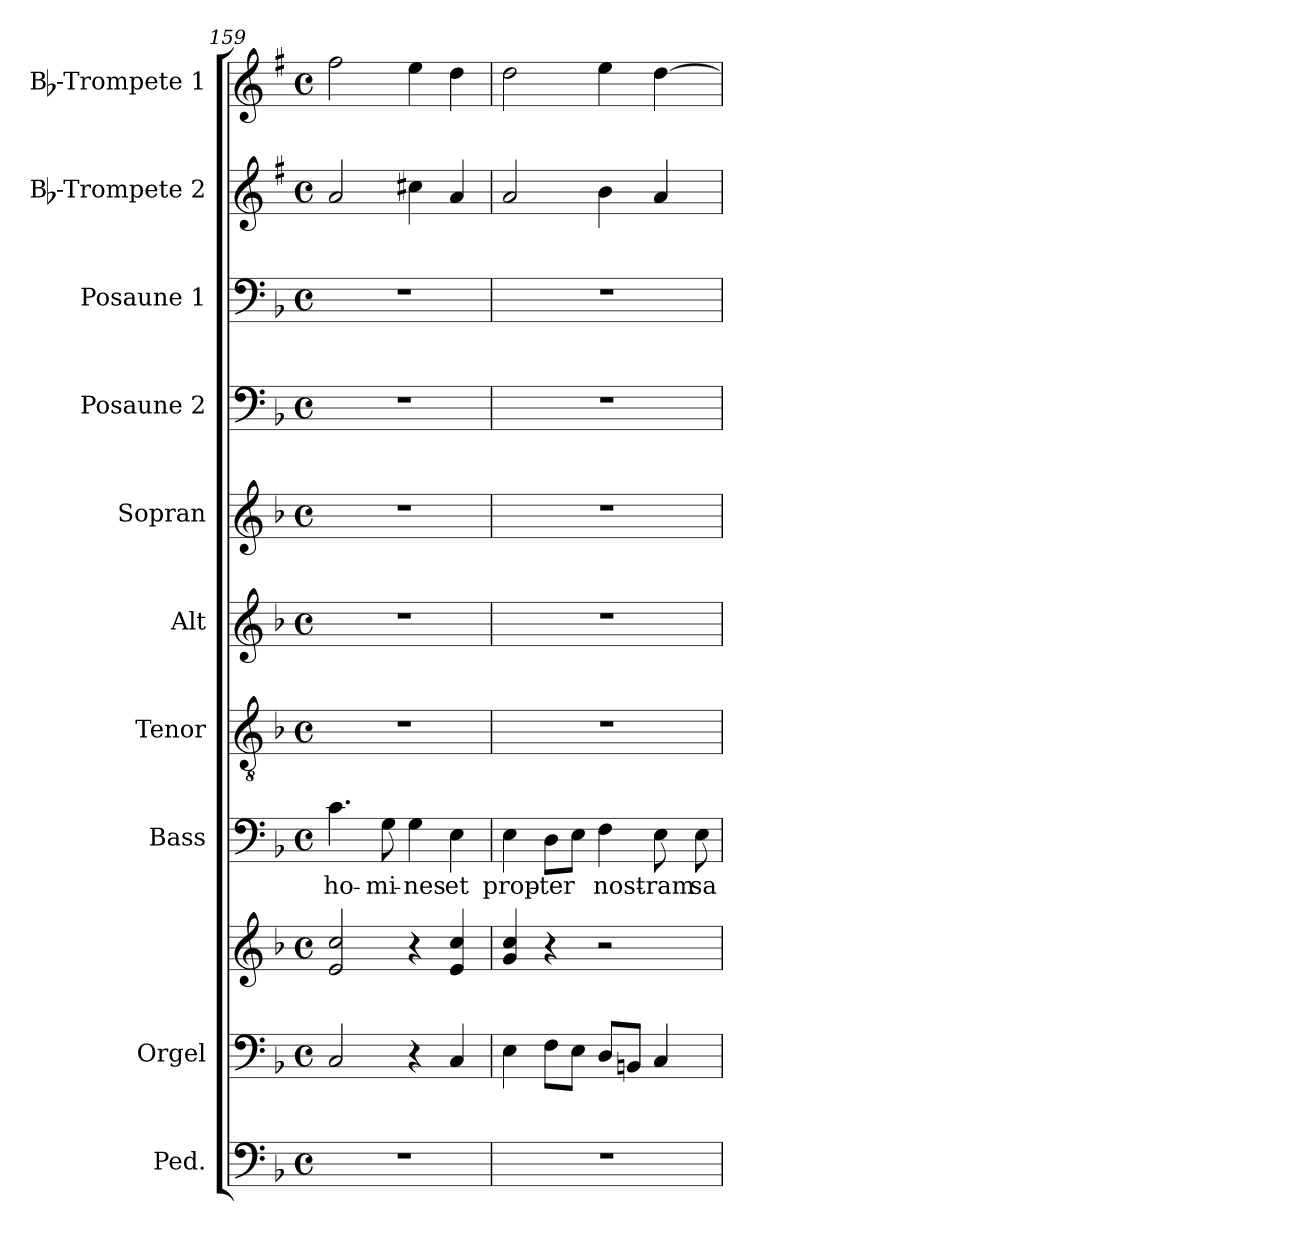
**kern	**kern	**kern	**kern	**text	**kern	**kern	**kern	**kern	**kern	**kern	**kern
*part10	*part9	*part9	*part8	*part8	*part7	*part6	*part5	*part4	*part3	*part2	*part1
*staff11	*staff10	*staff9	*staff8	*staff8	*staff7	*staff6	*staff5	*staff4	*staff3	*staff2	*staff1
*I"Ped.	*I"Orgel	*	*I"Bass	*	*I"Tenor	*I"Alt	*I"Sopran	*I"Posaune 2	*I"Posaune 1	*I"Bb-Trompete 2	*I"Bb-Trompete 1
*	*I'Org.	*	*I'B.	*	*I'T.	*I'A.	*I'S.	*I'Pos. 2	*I'Pos. 1	*I'Bb Trp. 2	*I'Bb Trp. 1
*clefF4	*clefF4	*clefG2	*clefF4	*	*clefGv2	*clefG2	*clefG2	*clefF4	*clefF4	*clefG2	*clefG2
*ITrd7c12	*	*	*	*	*	*	*	*	*	*ITrd1c2	*ITrd1c2
*k[b-]	*k[b-]	*k[b-]	*k[b-]	*	*k[b-]	*k[b-]	*k[b-]	*k[b-]	*k[b-]	*k[b-]	*k[b-]
*F:	*F:	*F:	*F:	*	*F:	*F:	*F:	*F:	*F:	*F:	*F:
*M4/4	*M4/4	*M4/4	*M4/4	*	*M4/4	*M4/4	*M4/4	*M4/4	*M4/4	*M4/4	*M4/4
*met(c)	*met(c)	*met(c)	*met(c)	*	*met(c)	*met(c)	*met(c)	*met(c)	*met(c)	*met(c)	*met(c)
=159	=159	=159	=159	=159	=159	=159	=159	=159	=159	=159	=159
!	!	!	!	!LO:LY:b	!	!	!	!	!	!	!
1r	2C/	2e/ 2cc/	4.c\	ho-	1r	1r	1r	1r	1r	2g/	2ee\
!	!	!	!	!LO:LY:b	!	!	!	!	!	!	!
.	.	.	8G\	-mi-	.	.	.	.	.	.	.
!	!	!	!	!LO:LY:b	!	!	!	!	!	!	!
.	4r	4r	4G\	-nes	.	.	.	.	.	4bn\	4dd\
!	!	!	!	!LO:LY:b	!	!	!	!	!	!	!
.	4C/	4e/ 4cc/	4E\	et	.	.	.	.	.	4g/	4cc\
=160	=160	=160	=160	=160	=160	=160	=160	=160	=160	=160	=160
!	!	!	!	!LO:LY:b	!	!	!	!	!	!	!
1r	4E\	4g/ 4cc/	4E\	prop-	1r	1r	1r	1r	1r	2g/	2cc\
!	!	!	!	!LO:LY:b	!	!	!	!	!	!	!
.	8F\L	4r	8D\L	-ter	.	.	.	.	.	.	.
.	8E\J	.	8E\J	.	.	.	.	.	.	.	.
!	!	!	!	!LO:LY:b	!	!	!	!	!	!	!
.	8D/L	2r	4F\	nost-	.	.	.	.	.	4a\	4dd\
.	8BBn/J	.	.	.	.	.	.	.	.	.	.
!	!	!	!	!LO:LY:b	!	!	!	!	!	!	!
.	4C/	.	8E\	-ram	.	.	.	.	.	4g/	[4cc\
!	!	!	!	!LO:LY:b	!	!	!	!	!	!	!
.	.	.	8E\	sa-	.	.	.	.	.	.	.
=	=	=	=	=	=	=	=	=	=	=	=
*-	*-	*-	*-	*-	*-	*-	*-	*-	*-	*-	*-
